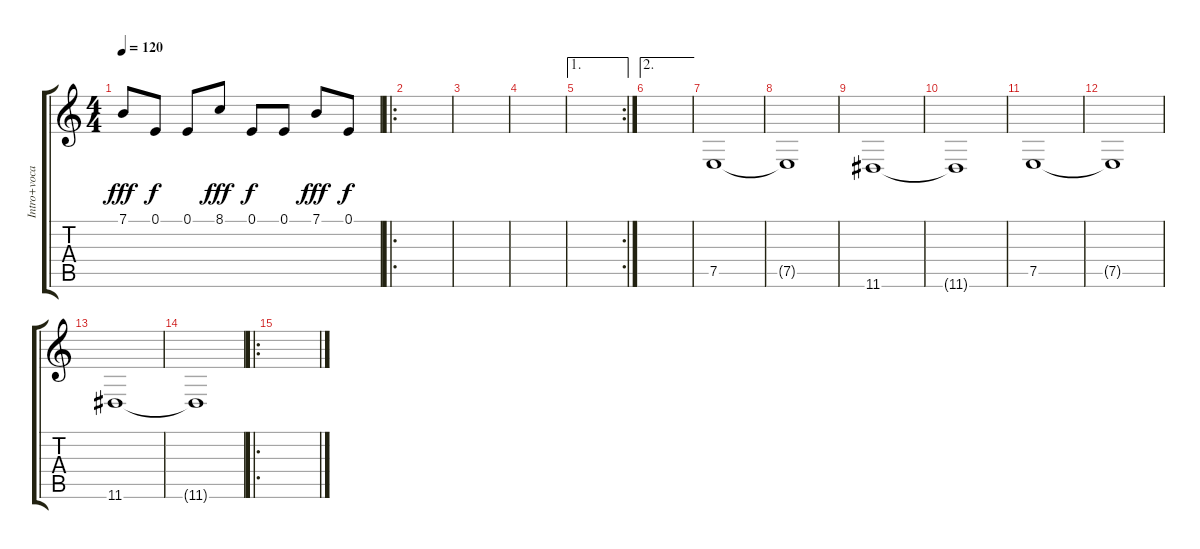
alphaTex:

\track ("Intro+vocals" "Intro+voca") {instrument steeldrums}
\staff {score tabs}
\tuning (E4 B3 G3 D3 A2 E2) {hide}
\ts (4 4)
\tempo 120
\clef g2
\ks c
7.1.8{dy fff} 0.1.8{dy f} 0.1.8 8.1.8{dy fff} 0.1.8{dy f} 0.1.8 7.1.8{dy fff} 0.1.8{dy f} |
\ro
|
|
|
\ae 1
\rc 2
|
\ae 2
|
7.5.1{volume 16 balance 8 instrument pad2warm} |
7.5{t}.1 |
11.6.1 |
11.6{t}.1 |
7.5.1 |
7.5{t}.1 |
11.6.1 |
11.6{t}.1 |
\ro
